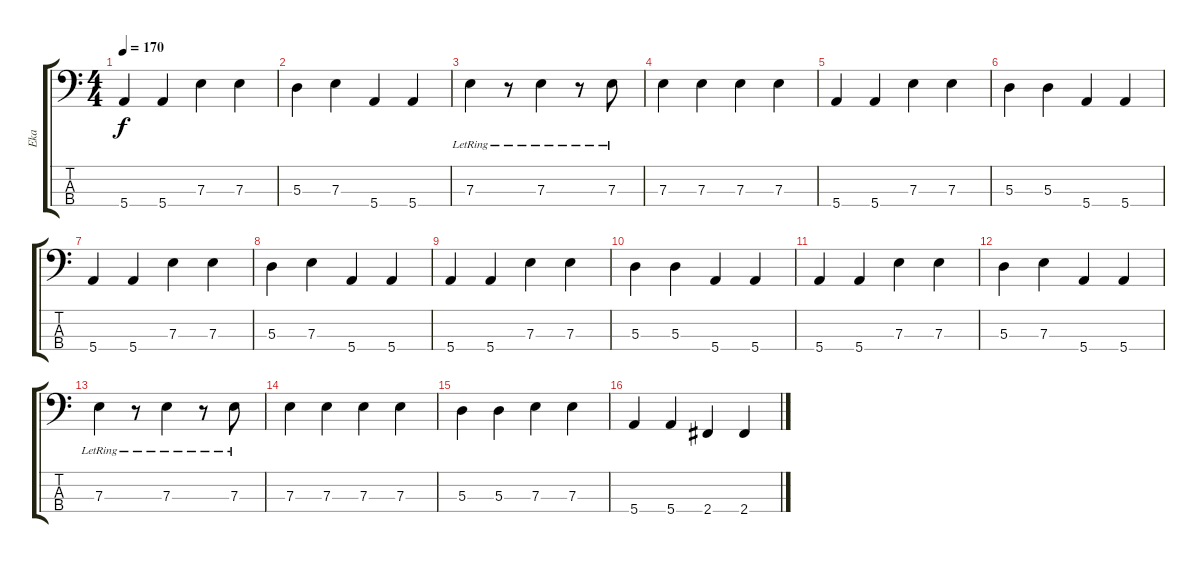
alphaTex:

\track ("Eka" "Eka") {instrument electricbasspick}
\staff {score tabs}
\tuning (G2 D2 A1 E1) {hide}
\ts (4 4)
\tempo 170
\clef f4
\ks c
5.4.4{dy f} 5.4.4 7.3.4 7.3.4 |
5.3.4 7.3.4 5.4.4 5.4.4 |
7.3{lr}.4 r.8 7.3{lr}.4 r.8 7.3{lr}.8 |
7.3.4 7.3.4 7.3.4 7.3.4 |
5.4.4 5.4.4 7.3.4 7.3.4 |
5.3.4 5.3.4 5.4.4 5.4.4 |
5.4.4 5.4.4 7.3.4 7.3.4 |
5.3.4 7.3.4 5.4.4 5.4.4 |
5.4.4 5.4.4 7.3.4 7.3.4 |
5.3.4 5.3.4 5.4.4 5.4.4 |
5.4.4 5.4.4 7.3.4 7.3.4 |
5.3.4 7.3.4 5.4.4 5.4.4 |
7.3{lr}.4 r.8 7.3{lr}.4 r.8 7.3{lr}.8 |
7.3.4 7.3.4 7.3.4 7.3.4 |
5.3.4 5.3.4 7.3.4 7.3.4 |
5.4.4 5.4.4 2.4.4 2.4.4
